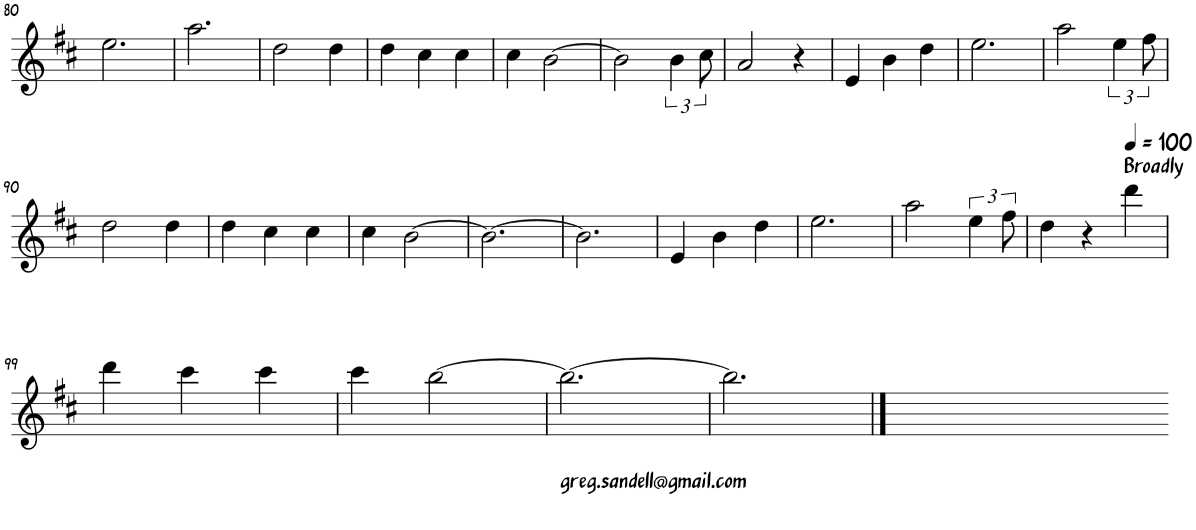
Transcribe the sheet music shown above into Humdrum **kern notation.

**kern
*part1
*staff1
*I"Tenor Saxophone
*I'T. Sax.
!!LO:PB:g=z
*clefG2
*Trd8c14
*k[f#c#]
*M3/4
=80
2.ee\
=81
2.aa\
=82
2dd\
4dd\
=83
4dd\
4cc#\
4cc#\
=84
4cc#\
[2b\
=85
2b\]
6b\
12cc#\
=86
2a/
4r
=87
4e/
4b\
4dd\
=88
2.ee\
=89
2aa\
6ee\
12ff#\
!!LO:LB:g=z
=90
2dd\
4dd\
=91
4dd\
4cc#\
4cc#\
=92
4cc#\
[2b\
=93
2.b\_
=94
2.b\]
=95
4e/
4b\
4dd\
=96
2.ee\
=97
2aa\
6ee\
12ff#\
=98
4dd\
4r
*MM100
!LO:TX:a:t=Broadly
4ddd\
!!LO:LB:g=z
=99
4ddd\
4ccc#\
4ccc#\
=100
4ccc#\
[2bb\
=101
!LO:TX:b:t=greg.sandell@gmail.com
2.bb\_
=102
2.bb\]
==103
2.ryy
=104-
2.ryy
=-
*-
